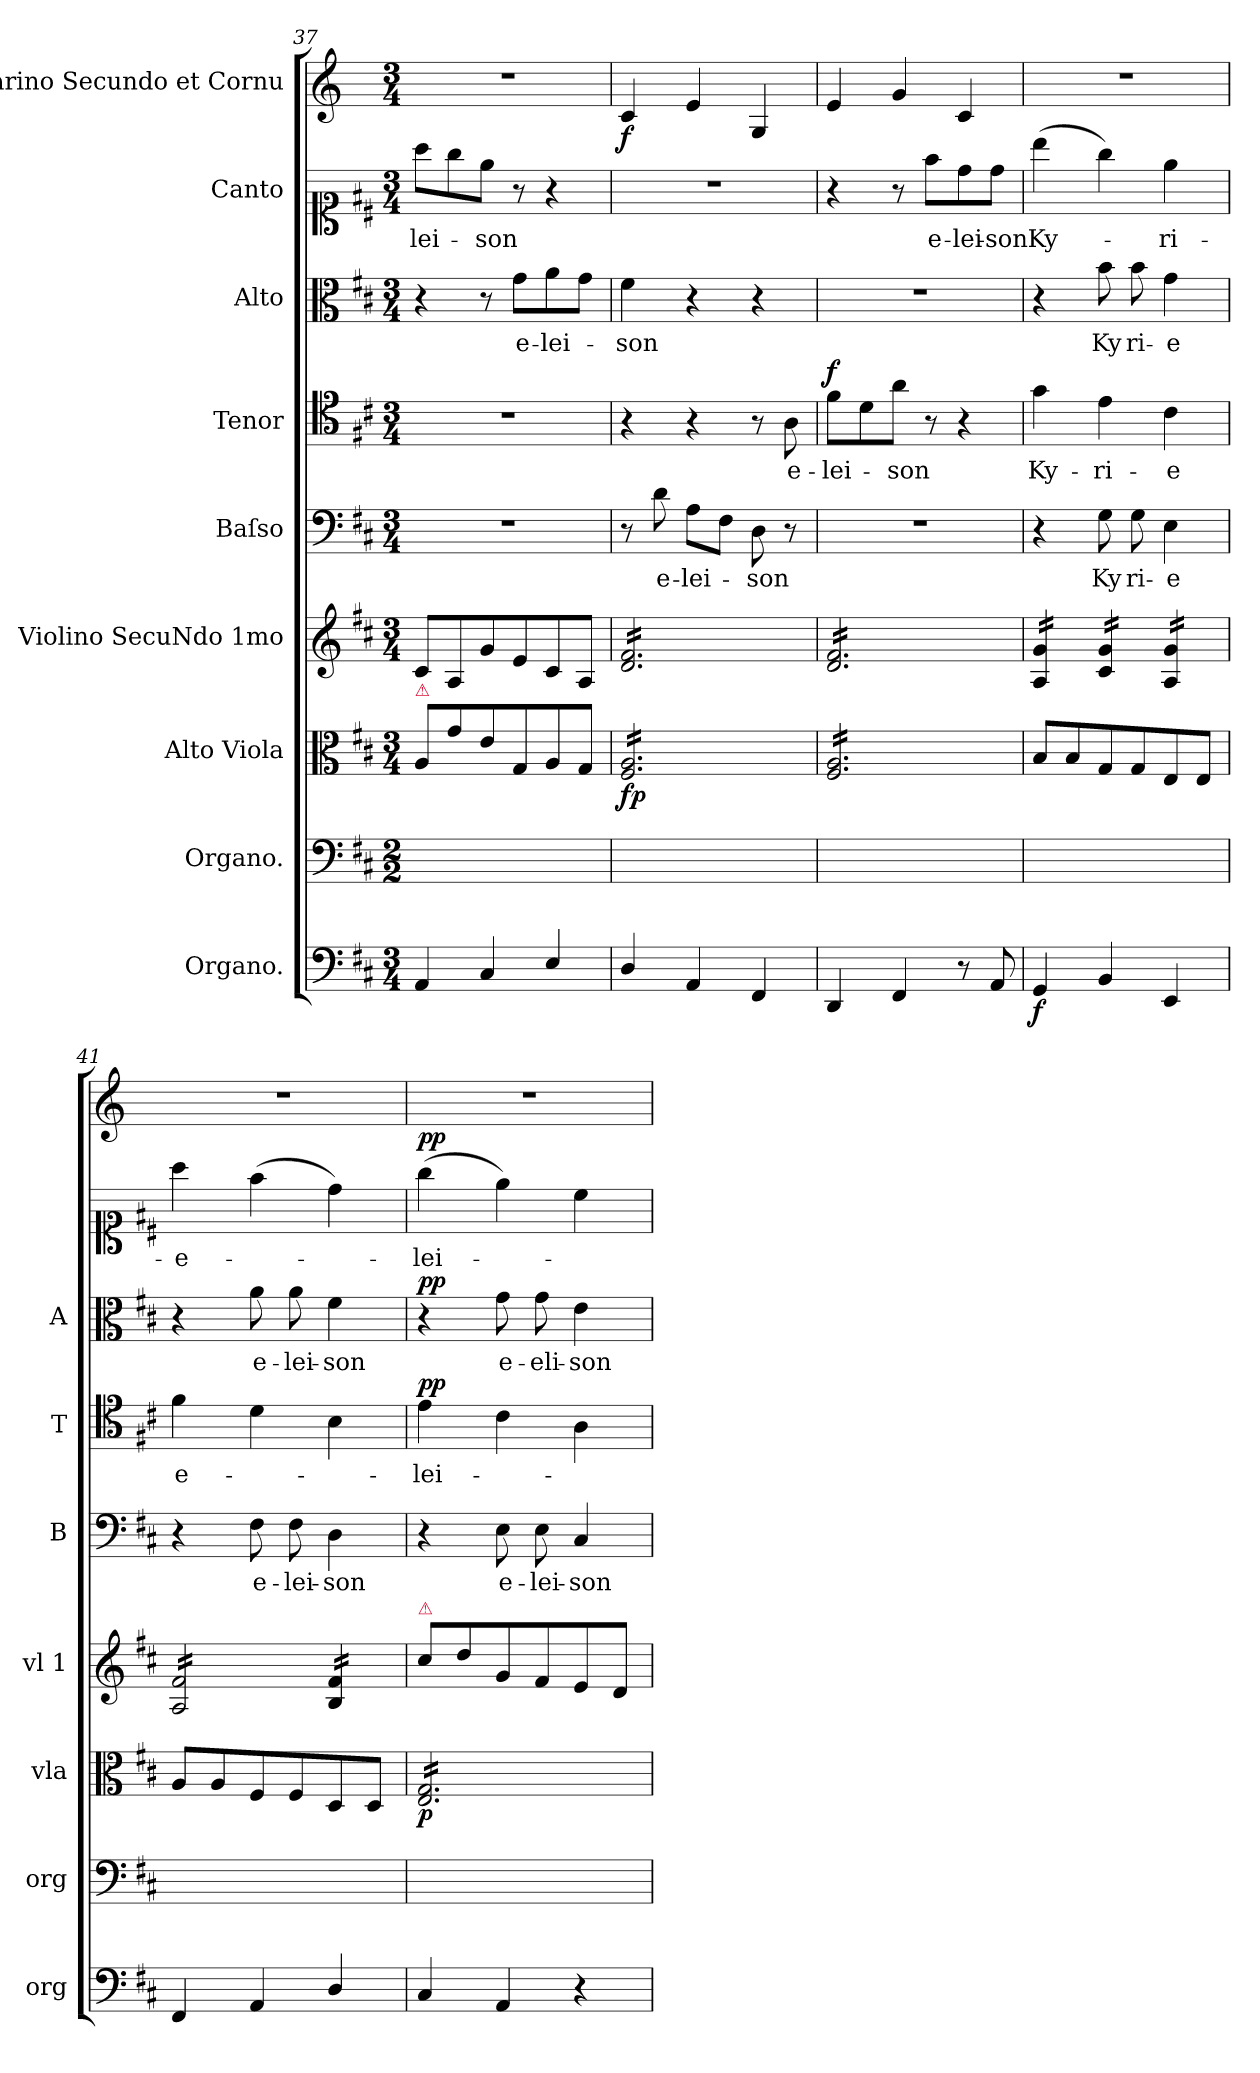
**kern	**dynam	**kern	**kern	**dynam	**kern	**kern	**text	**kern	**text	**dynam	**kern	**text	**dynam	**kern	**text	**dynam	**kern	**dynam
*part9	*part9	*part8	*part7	*part7	*part6	*part5	*part5	*part4	*part4	*part4	*part3	*part3	*part3	*part2	*part2	*part2	*part1	*part1
*staff9	*staff9	*staff8	*staff7	*staff7	*staff6	*staff5	*staff5	*staff4	*staff4	*staff4	*staff3	*staff3	*staff3	*staff2	*staff2	*staff2	*staff1	*staff1
*I"Organo.	*	*I"Organo.	*I"Alto Viola	*	*I"Violino SecuNdo 1mo	*I"Baſso	*	*I"Tenor	*	*	*I"Alto	*	*	*I"Canto	*	*	*I"Clarino Secundo et Cornu	*
*I'org	*	*I'org	*I'vla	*	*I'vl 1	*I'B	*	*I'T	*	*	*I'A	*	*	*	*	*	*	*
*clefF4	*	*clefF4	*clefC3	*	*clefG2	*clefF4	*	*clefC4	*	*	*clefC3	*	*	*clefC1	*	*	*clefG2	*
*	*	*	*	*	*	*	*	*	*	*	*	*	*	*	*	*	*ITrd6c10	*
*k[f#c#]	*	*k[f#c#]	*k[f#c#]	*	*k[f#c#]	*k[f#c#]	*	*k[f#c#]	*	*	*k[f#c#]	*	*	*k[f#c#]	*	*	*k[f#c#]	*
*M3/4	*	*M2/2	*M3/4	*	*M3/4	*M3/4	*	*M3/4	*	*	*M3/4	*	*	*M3/4	*	*	*M3/4	*
=37	=37	=37	=37	=37	=37	=37	=37	=37	=37	=37	=37	=37	=37	=37	=37	=37	=37	=37
!	!	!	!LO:TX:a:color=crimson:t=⚠	!	!	!	!	!	!	!	!	!	!	!	!	!	!	!
!	!	!	!	!	!	!	!	!	!	!	!	!	!	!	!LO:LY:i	!	!	!
4AA/	.	2.ryy	8A/L	.	8c#/L	2.r	.	2.r	.	.	4r	.	.	8aa\L	-lei-	.	2.r	.
.	.	.	8g\	.	8A/	.	.	.	.	.	.	.	.	8gg\	.	.	.	.
!	!	!	!	!	!	!	!	!	!	!	!	!	!	!	!LO:LY:i	!	!	!
4C#/	.	.	8e\	.	8g/	.	.	.	.	.	8r	.	.	8ee\J	-son	.	.	.
!	!	!	!	!	!	!	!	!	!	!	!	!LO:LY:i	!	!	!	!	!	!
.	.	.	8G/	.	8e/	.	.	.	.	.	8g\L	e-	.	8r	.	.	.	.
!	!	!	!	!	!	!	!	!	!	!	!	!LO:LY:i	!	!	!	!	!	!
4E/	.	.	8A/	.	8c#/	.	.	.	.	.	8a\	-lei-	.	4r	.	.	.	.
.	.	.	8G/J	.	8A/J	.	.	.	.	.	8g\J	.	.	.	.	.	.	.
=38	=38	=38	=38	=38	=38	=38	=38	=38	=38	=38	=38	=38	=38	=38	=38	=38	=38	=38
!	!	!	!	!LO:DY:b	!	!	!	!	!	!	!	!LO:LY:i	!	!	!	!	!	!LO:DY:b
*	*	*	*tremolo	*	*	*	*	*	*	*	*	*	*	*	*	*	*	*
*	*	*	*	*	*tremolo	*	*	*	*	*	*	*	*	*	*	*	*	*
4D/	.	2.ryy	16F#/ 16A/LL	fp	16d/ 16f#/LL	8r	.	4r	.	.	4f#\	-son	.	2.r	.	.	4D/	f.
.	.	.	16F#/ 16A/	.	16d/ 16f#/	.	.	.	.	.	.	.	.	.	.	.	.	.
!	!	!	!	!	!	!	!LO:LY:i	!	!	!	!	!	!	!	!	!	!	!
.	.	.	16F#/ 16A/	.	16d/ 16f#/	8d\	e-	.	.	.	.	.	.	.	.	.	.	.
.	.	.	16F#/ 16A/	.	16d/ 16f#/	.	.	.	.	.	.	.	.	.	.	.	.	.
!	!	!	!	!	!	!	!LO:LY:i	!	!	!	!	!	!	!	!	!	!	!
4AA/	.	.	16F#/ 16A/	.	16d/ 16f#/	8A\L	-lei-	4r	.	.	4r	.	.	.	.	.	4F#/	.
.	.	.	16F#/ 16A/	.	16d/ 16f#/	.	.	.	.	.	.	.	.	.	.	.	.	.
.	.	.	16F#/ 16A/	.	16d/ 16f#/	8F#\J	.	.	.	.	.	.	.	.	.	.	.	.
.	.	.	16F#/ 16A/	.	16d/ 16f#/	.	.	.	.	.	.	.	.	.	.	.	.	.
!	!	!	!	!	!	!	!LO:LY:i	!	!	!	!	!	!	!	!	!	!	!
4FF#/	.	.	16F#/ 16A/	.	16d/ 16f#/	8D\	-son	8r	.	.	4r	.	.	.	.	.	4AA/	.
.	.	.	16F#/ 16A/	.	16d/ 16f#/	.	.	.	.	.	.	.	.	.	.	.	.	.
!	!	!	!	!	!	!	!	!	!LO:LY:i	!	!	!	!	!	!	!	!	!
.	.	.	16F#/ 16A/	.	16d/ 16f#/	8r	.	8A\	e-	.	.	.	.	.	.	.	.	.
.	.	.	16F#/ 16A/JJ	.	16d/ 16f#/JJ	.	.	.	.	.	.	.	.	.	.	.	.	.
=39	=39	=39	=39	=39	=39	=39	=39	=39	=39	=39	=39	=39	=39	=39	=39	=39	=39	=39
!	!	!	!	!	!	!	!	!	!LO:LY:i	!LO:DY:b	!	!	!	!	!	!	!	!
4DD/	.	2.ryy	16F#/ 16A/LL	.	16d/ 16f#/LL	2.r	.	8f#\L	-lei-	f	2.r	.	.	4r	.	.	4F#/	.
.	.	.	16F#/ 16A/	.	16d/ 16f#/	.	.	.	.	.	.	.	.	.	.	.	.	.
.	.	.	16F#/ 16A/	.	16d/ 16f#/	.	.	8d\	.	.	.	.	.	.	.	.	.	.
.	.	.	16F#/ 16A/	.	16d/ 16f#/	.	.	.	.	.	.	.	.	.	.	.	.	.
!	!	!	!	!	!	!	!	!	!LO:LY:i	!	!	!	!	!	!	!	!	!
4FF#/	.	.	16F#/ 16A/	.	16d/ 16f#/	.	.	8a\J	-son	.	.	.	.	8r	.	.	4A/	.
.	.	.	16F#/ 16A/	.	16d/ 16f#/	.	.	.	.	.	.	.	.	.	.	.	.	.
.	.	.	16F#/ 16A/	.	16d/ 16f#/	.	.	8r	.	.	.	.	.	8ff#\L	e-	.	.	.
.	.	.	16F#/ 16A/	.	16d/ 16f#/	.	.	.	.	.	.	.	.	.	.	.	.	.
8r	.	.	16F#/ 16A/	.	16d/ 16f#/	.	.	4r	.	.	.	.	.	8dd\	-lei-	.	4D/	.
.	.	.	16F#/ 16A/	.	16d/ 16f#/	.	.	.	.	.	.	.	.	.	.	.	.	.
8AA/	.	.	16F#/ 16A/	.	16d/ 16f#/	.	.	.	.	.	.	.	.	8dd\J	-son	.	.	.
.	.	.	16F#/ 16A/JJ	.	16d/ 16f#/JJ	.	.	.	.	.	.	.	.	.	.	.	.	.
*	*	*	*Xtremolo	*	*	*	*	*	*	*	*	*	*	*	*	*	*	*
=40	=40	=40	=40	=40	=40	=40	=40	=40	=40	=40	=40	=40	=40	=40	=40	=40	=40	=40
!	!LO:DY:b	!	!	!	!	!	!	!	!	!	!	!	!	!	!	!	!	!
4GG/	f	2.ryy	8B/L	.	16A/ 16g/LL	4r	.	4g\	Ky-	.	4r	.	.	(4bb\	Ky-	.	2.r	.
.	.	.	.	.	16A/ 16g/	.	.	.	.	.	.	.	.	.	.	.	.	.
.	.	.	8B/	.	16A/ 16g/	.	.	.	.	.	.	.	.	.	.	.	.	.
.	.	.	.	.	16A/ 16g/JJ	.	.	.	.	.	.	.	.	.	.	.	.	.
4BB/	.	.	8G/	.	16c#/ 16g/LL	8G\	Ky-	4e\	ri-	.	8b\	Ky-	.	4gg\)	.	.	.	.
.	.	.	.	.	16c#/ 16g/	.	.	.	.	.	.	.	.	.	.	.	.	.
.	.	.	8G/	.	16c#/ 16g/	8G\	-ri-	.	.	.	8b\	-ri-	.	.	.	.	.	.
.	.	.	.	.	16c#/ 16g/JJ	.	.	.	.	.	.	.	.	.	.	.	.	.
4EE/	.	.	8E/	.	16A/ 16g/LL	4E\	-e	4c#\	-e	.	4g\	-e	.	4ee\	-ri-	.	.	.
.	.	.	.	.	16A/ 16g/	.	.	.	.	.	.	.	.	.	.	.	.	.
.	.	.	8E/J	.	16A/ 16g/	.	.	.	.	.	.	.	.	.	.	.	.	.
.	.	.	.	.	16A/ 16g/JJ	.	.	.	.	.	.	.	.	.	.	.	.	.
=41	=41	=41	=41	=41	=41	=41	=41	=41	=41	=41	=41	=41	=41	=41	=41	=41	=41	=41
4FF#/	.	2.ryy	8A/L	.	16A/ 16f#/LL	4r	.	4f#\	e-	.	4r	.	.	4aa\	-e-	.	2.r	.
.	.	.	.	.	16A/ 16f#/	.	.	.	.	.	.	.	.	.	.	.	.	.
.	.	.	8A/	.	16A/ 16f#/	.	.	.	.	.	.	.	.	.	.	.	.	.
.	.	.	.	.	16A/ 16f#/	.	.	.	.	.	.	.	.	.	.	.	.	.
!	!LO:DY:b	!	!	!	!	!	!	!	!	!	!	!	!	!	!	!	!	!
4AA/	po.	.	8F#/	.	16A/ 16f#/	8F#\	e-	4d\	.	.	8a\	e-	.	(4ff#\	.	.	.	.
.	.	.	.	.	16A/ 16f#/	.	.	.	.	.	.	.	.	.	.	.	.	.
.	.	.	8F#/	.	16A/ 16f#/	8F#\	-lei-	.	.	.	8a\	-lei-	.	.	.	.	.	.
.	.	.	.	.	16A/ 16f#/JJ	.	.	.	.	.	.	.	.	.	.	.	.	.
4D/	.	.	8D/	.	16B/ 16f#/LL	4D\	-son	4B\	.	.	4f#\	-son	.	4dd\)	.	.	.	.
.	.	.	.	.	16B/ 16f#/	.	.	.	.	.	.	.	.	.	.	.	.	.
.	.	.	8D/J	.	16B/ 16f#/	.	.	.	.	.	.	.	.	.	.	.	.	.
.	.	.	.	.	16B/ 16f#/JJ	.	.	.	.	.	.	.	.	.	.	.	.	.
*	*	*	*	*	*Xtremolo	*	*	*	*	*	*	*	*	*	*	*	*	*
=42	=42	=42	=42	=42	=42	=42	=42	=42	=42	=42	=42	=42	=42	=42	=42	=42	=42	=42
!	!	!	!	!	!LO:TX:a:color=crimson:t=⚠	!	!	!	!	!	!	!	!	!	!	!	!	!
!	!	!	!	!LO:DY:b	!	!	!	!	!	!LO:DY:b	!	!	!LO:DY:a	!	!	!LO:DY:b	!	!
*	*	*	*tremolo	*	*	*	*	*	*	*	*	*	*	*	*	*	*	*
4C#/	.	2.ryy	16E/ 16G/LL	p	8cc#\L	4r	.	4e\	-lei-	pp	4r	.	pp.	(4gg\	-lei-	pp.	2.r	.
.	.	.	16E/ 16G/	.	.	.	.	.	.	.	.	.	.	.	.	.	.	.
.	.	.	16E/ 16G/	.	8dd\	.	.	.	.	.	.	.	.	.	.	.	.	.
.	.	.	16E/ 16G/	.	.	.	.	.	.	.	.	.	.	.	.	.	.	.
!	!	!	!	!	!	!	!LO:LY:i	!	!	!	!	!LO:LY:i	!	!	!	!	!	!
4AA/	.	.	16E/ 16G/	.	8g/	8E\	e-	4c#\	.	.	8g\	e-	.	4ee\)	.	.	.	.
.	.	.	16E/ 16G/	.	.	.	.	.	.	.	.	.	.	.	.	.	.	.
!	!	!	!	!	!	!	!LO:LY:i	!	!	!	!	!LO:LY:i	!	!	!	!	!	!
.	.	.	16E/ 16G/	.	8f#/	8E\	-lei-	.	.	.	8g\	-eli-	.	.	.	.	.	.
.	.	.	16E/ 16G/	.	.	.	.	.	.	.	.	.	.	.	.	.	.	.
!	!	!	!	!	!	!	!LO:LY:i	!	!	!	!	!LO:LY:i	!	!	!	!	!	!
4r	.	.	16E/ 16G/	.	8e/	4C#/	-son	4A\	.	.	4e\	-son	.	4cc#\	.	.	.	.
.	.	.	16E/ 16G/	.	.	.	.	.	.	.	.	.	.	.	.	.	.	.
.	.	.	16E/ 16G/	.	8d/J	.	.	.	.	.	.	.	.	.	.	.	.	.
.	.	.	16E/ 16G/JJ	.	.	.	.	.	.	.	.	.	.	.	.	.	.	.
*	*	*	*Xtremolo	*	*	*	*	*	*	*	*	*	*	*	*	*	*	*
=	=	=	=	=	=	=	=	=	=	=	=	=	=	=	=	=	=	=
*-	*-	*-	*-	*-	*-	*-	*-	*-	*-	*-	*-	*-	*-	*-	*-	*-	*-	*-
